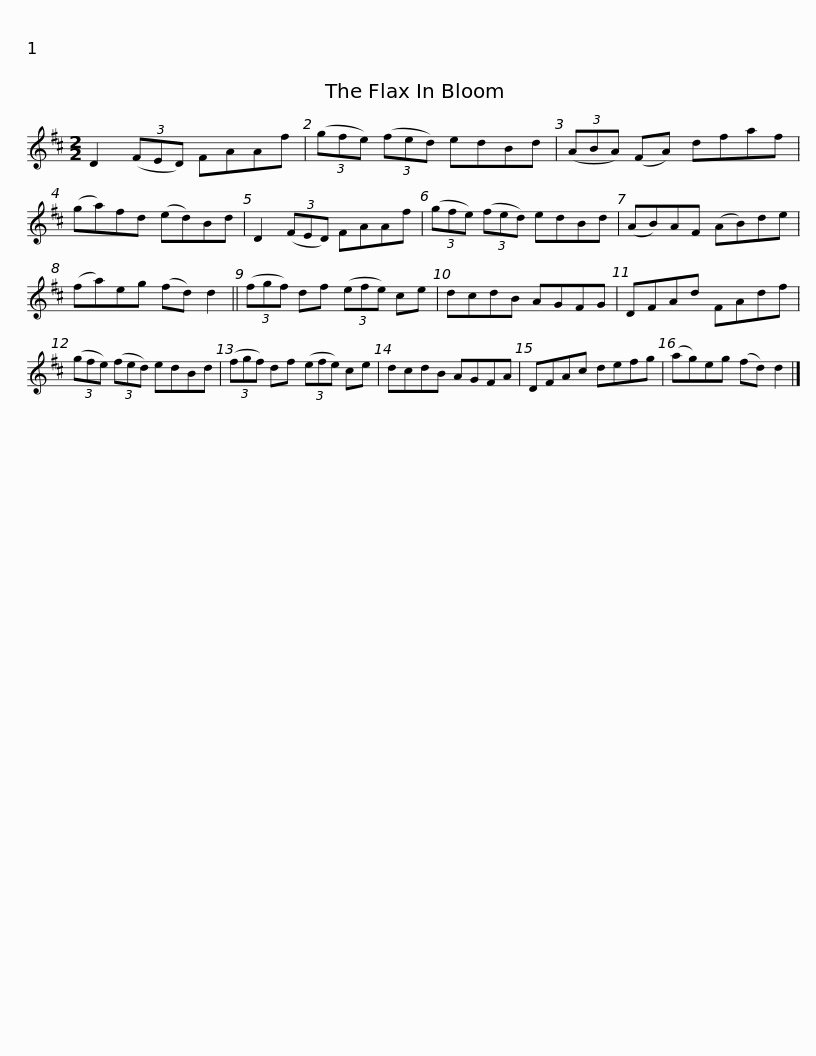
X:1
L:1/8
M:2/2
I:linebreak $
K:D
V:1 treble
V:1
 D2 (3(FED) FAAf | (3(gfe) (3(fed) edBd | (3(ABA) (FA) dfaf | (ga)fd (ed)Bd | D2 (3(FED) FAAf |$ %5
 (3(gfe) (3(fed) edBd | (AB)AF (AB)de | (fa)eg (fd) d2 || (3(fgf) df (3(efe) ce | dcdB AGFG |$ %10
 DFAd FAdf | (3(gfe) (3(fed) edBd | (3(fgf) df (3(efe) ce | dcdB AGFA | DFAc defg |$ %15
 (ag)eg (fd) d2 |] %16
